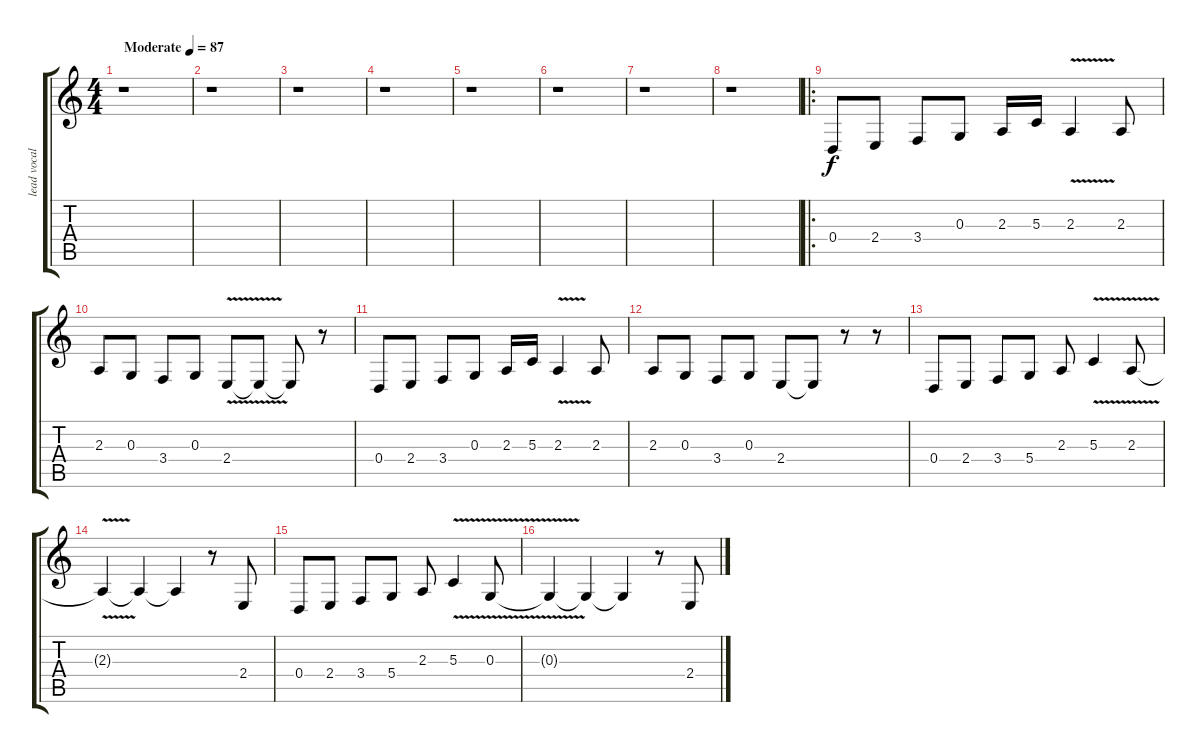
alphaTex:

\track ("lead vocal " "lead vocal") {instrument lead2sawtooth}
\staff {score tabs}
\tuning (E4 B3 G3 D3 A2 E2) {hide}
\ts (4 4)
\tempo (87 "Moderate")
\clef g2
\ks c
r.1{dy f instrument lead2sawtooth} |
r.1 |
r.1 |
r.1 |
r.1 |
r.1 |
r.1 |
r.1 |
\ro
0.4.8 2.4.8 3.4.8 0.3.8 2.3.16 5.3.16 2.3{v}.4 2.3.8 |
2.3.8 0.3.8 3.4.8 0.3.8 2.4{v}.8 2.4{t}.8 2.4{t}.8 r.8 |
0.4.8 2.4.8 3.4.8 0.3.8 2.3.16 5.3.16 2.3{v}.4 2.3.8 |
2.3.8 0.3.8 3.4.8 0.3.8 2.4.8 2.4{t}.8 r.8 r.8 |
0.4.8 2.4.8 3.4.8 5.4.8 2.3.8 5.3{v}.4 2.3{v}.8 |
2.3{t}.4 2.3{t}.4 2.3{t}.4 r.8 2.4.8 |
0.4.8 2.4.8 3.4.8 5.4.8 2.3.8 5.3{v}.4 0.3{v}.8 |
0.3{t}.4 0.3{t}.4 0.3{t}.4 r.8 2.4.8
